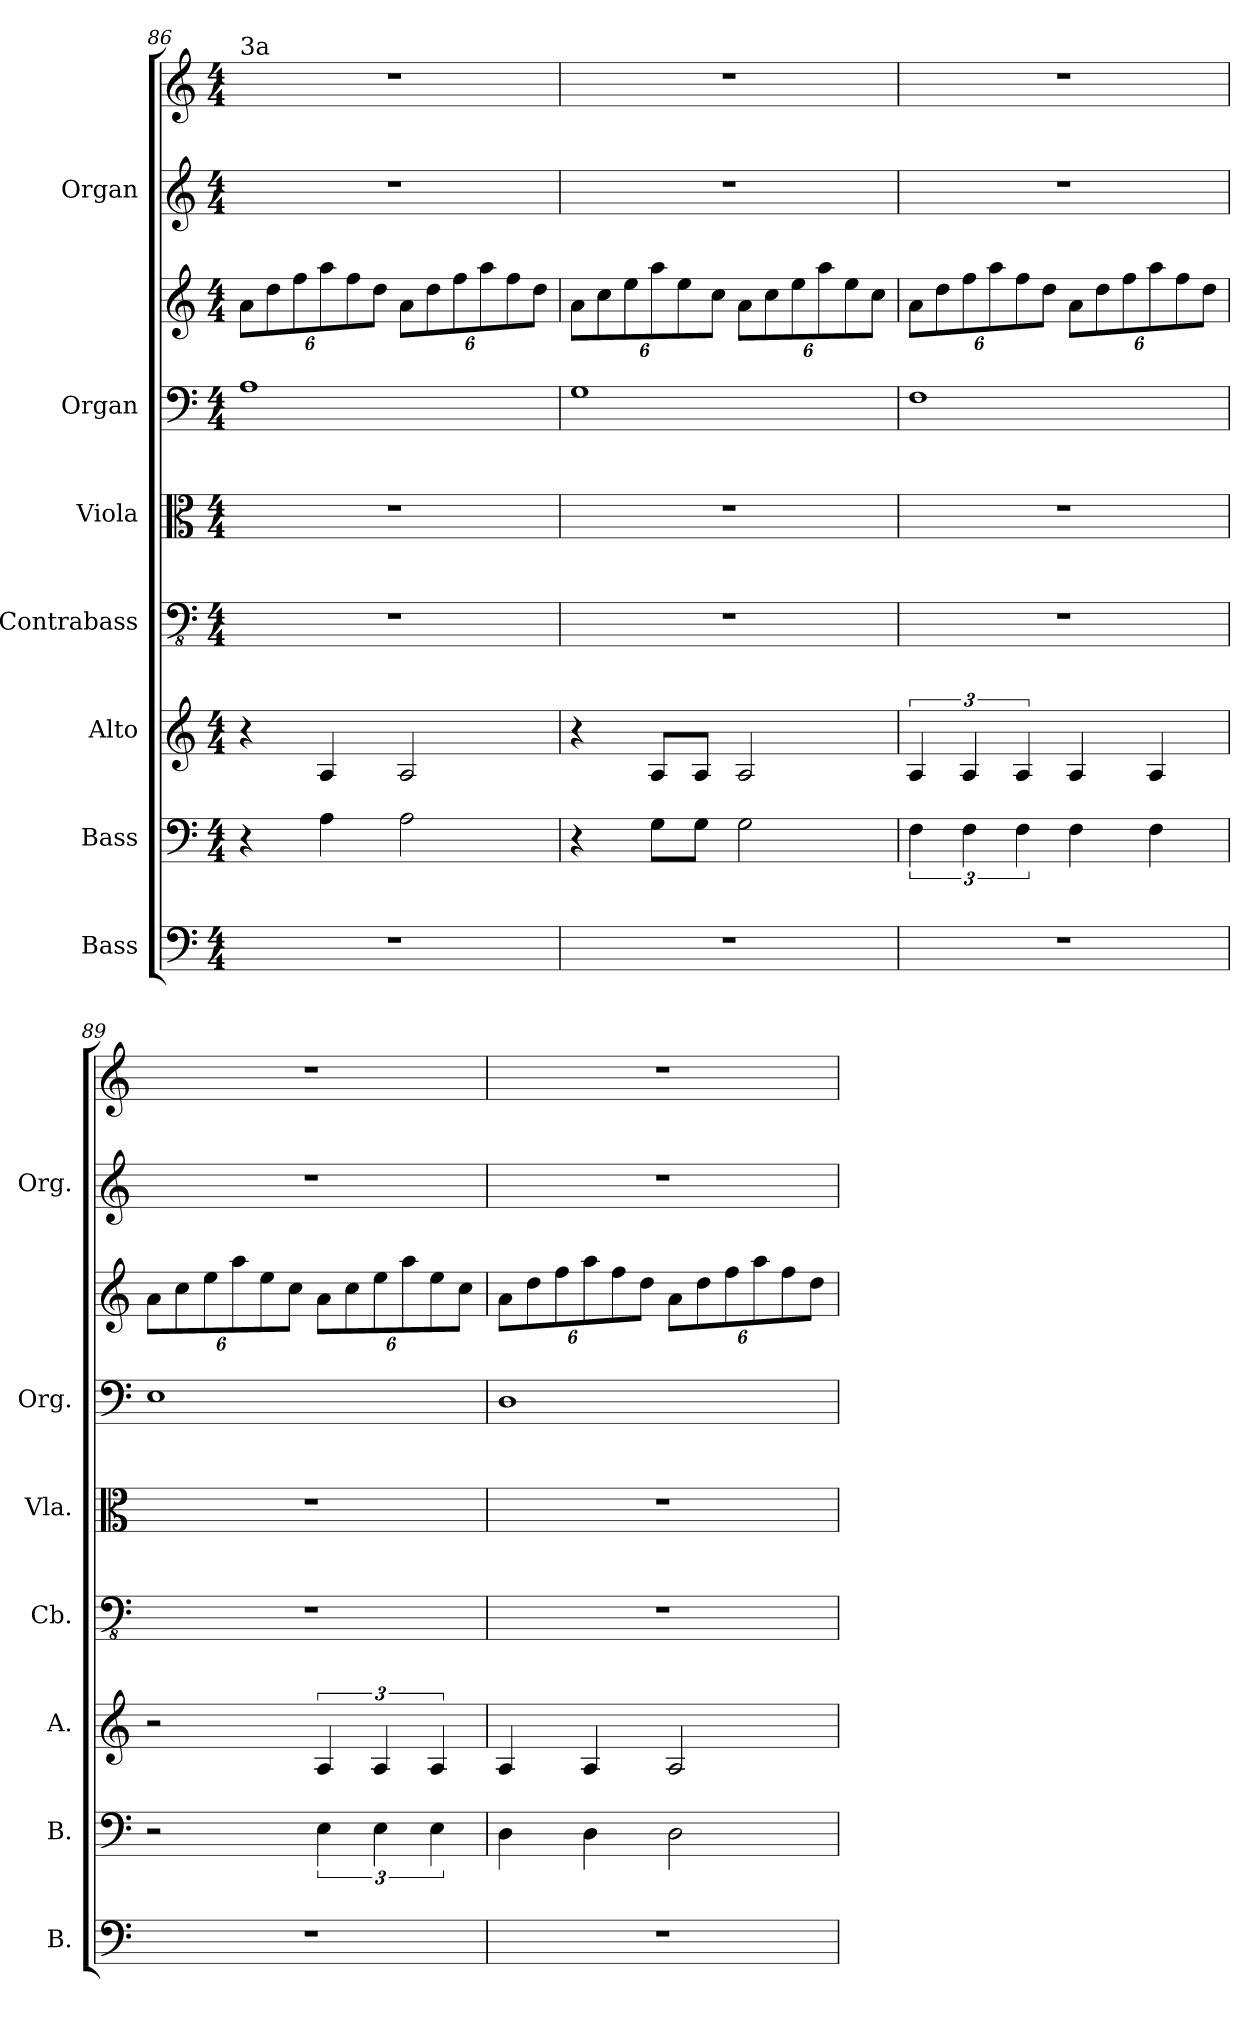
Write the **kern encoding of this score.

**kern	**kern	**kern	**kern	**kern	**kern	**kern	**kern	**kern
*part7	*part6	*part5	*part4	*part3	*part2	*part2	*part1	*part1
*staff9	*staff8	*staff7	*staff6	*staff5	*staff4	*staff3	*staff2	*staff1
*I"Bass	*I"Bass	*I"Alto	*I"Contrabass	*I"Viola	*I"Organ	*	*I"Organ	*
*I'B.	*I'B.	*I'A.	*I'Cb.	*I'Vla.	*I'Org.	*	*I'Org.	*
*clefF4	*clefF4	*clefG2	*clefFv4	*clefC3	*clefF4	*clefG2	*clefG2	*clefG2
*	*	*	*ITrd7c12	*	*	*	*	*
*k[]	*k[]	*k[]	*k[]	*k[]	*k[]	*k[]	*k[]	*k[]
*M4/4	*M4/4	*M4/4	*M4/4	*M4/4	*M4/4	*M4/4	*M4/4	*M4/4
*	*	*	*	*	*	*Xbrackettup	*	*
=86	=86	=86	=86	=86	=86	=86	=86	=86
!	!	!	!	!	!	!	!	!LO:TX:a:t=3a
1r	4r	4r	1r	1r	1A	12a\L	1r	1r
.	.	.	.	.	.	12dd\	.	.
.	.	.	.	.	.	12ff\	.	.
.	4A\	4A/	.	.	.	12aa\	.	.
.	.	.	.	.	.	12ff\	.	.
.	.	.	.	.	.	12dd\J	.	.
.	2A\	2A/	.	.	.	12a\L	.	.
.	.	.	.	.	.	12dd\	.	.
.	.	.	.	.	.	12ff\	.	.
.	.	.	.	.	.	12aa\	.	.
.	.	.	.	.	.	12ff\	.	.
.	.	.	.	.	.	12dd\J	.	.
=87	=87	=87	=87	=87	=87	=87	=87	=87
1r	4r	4r	1r	1r	1G	12a\L	1r	1r
.	.	.	.	.	.	12cc\	.	.
.	.	.	.	.	.	12ee\	.	.
.	8G\L	8A/L	.	.	.	12aa\	.	.
.	.	.	.	.	.	12ee\	.	.
.	8G\J	8A/J	.	.	.	.	.	.
.	.	.	.	.	.	12cc\J	.	.
.	2G\	2A/	.	.	.	12a\L	.	.
.	.	.	.	.	.	12cc\	.	.
.	.	.	.	.	.	12ee\	.	.
.	.	.	.	.	.	12aa\	.	.
.	.	.	.	.	.	12ee\	.	.
.	.	.	.	.	.	12cc\J	.	.
!!LO:PB:g=z
=88	=88	=88	=88	=88	=88	=88	=88	=88
1r	6F\	6A/	1r	1r	1F	12a\L	1r	1r
.	.	.	.	.	.	12dd\	.	.
.	6F\	6A/	.	.	.	12ff\	.	.
.	.	.	.	.	.	12aa\	.	.
.	6F\	6A/	.	.	.	12ff\	.	.
.	.	.	.	.	.	12dd\J	.	.
.	4F\	4A/	.	.	.	12a\L	.	.
.	.	.	.	.	.	12dd\	.	.
.	.	.	.	.	.	12ff\	.	.
.	4F\	4A/	.	.	.	12aa\	.	.
.	.	.	.	.	.	12ff\	.	.
.	.	.	.	.	.	12dd\J	.	.
=89	=89	=89	=89	=89	=89	=89	=89	=89
1r	2r	2r	1r	1r	1E	12a\L	1r	1r
.	.	.	.	.	.	12cc\	.	.
.	.	.	.	.	.	12ee\	.	.
.	.	.	.	.	.	12aa\	.	.
.	.	.	.	.	.	12ee\	.	.
.	.	.	.	.	.	12cc\J	.	.
.	6E\	6A/	.	.	.	12a\L	.	.
.	.	.	.	.	.	12cc\	.	.
.	6E\	6A/	.	.	.	12ee\	.	.
.	.	.	.	.	.	12aa\	.	.
.	6E\	6A/	.	.	.	12ee\	.	.
.	.	.	.	.	.	12cc\J	.	.
=90	=90	=90	=90	=90	=90	=90	=90	=90
1r	4D\	4A/	1r	1r	1D	12a\L	1r	1r
.	.	.	.	.	.	12dd\	.	.
.	.	.	.	.	.	12ff\	.	.
.	4D\	4A/	.	.	.	12aa\	.	.
.	.	.	.	.	.	12ff\	.	.
.	.	.	.	.	.	12dd\J	.	.
.	2D\	2A/	.	.	.	12a\L	.	.
.	.	.	.	.	.	12dd\	.	.
.	.	.	.	.	.	12ff\	.	.
.	.	.	.	.	.	12aa\	.	.
.	.	.	.	.	.	12ff\	.	.
.	.	.	.	.	.	12dd\J	.	.
=	=	=	=	=	=	=	=	=
*-	*-	*-	*-	*-	*-	*-	*-	*-
